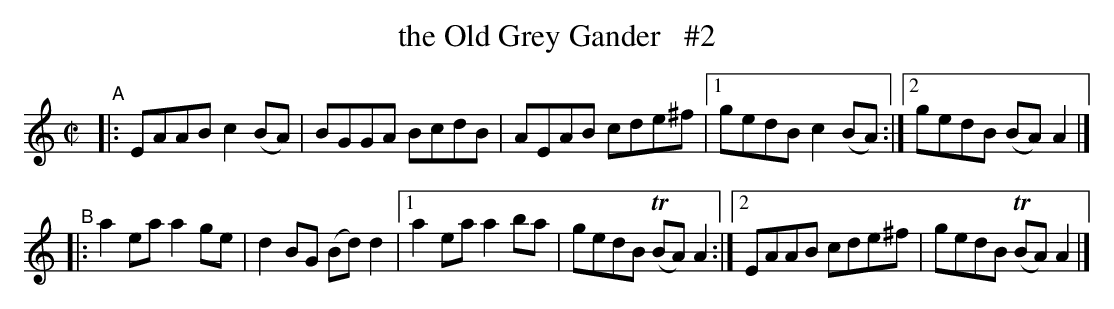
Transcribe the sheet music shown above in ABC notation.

X:1
T: the Old Grey Gander   #2
M: C|
L: 1/8
K: Am
"^A"\
|: EAAB c2(BA) | BGGA BcdB | AEAB cde^f |[1 gedB c2(BA) :|[2 gedB (BA)A2 |]
"^B"\
|: a2ea a2ge | d2BG (Bd)d2 |[1 a2ea a2ba | gedB (TBA)A2 :|[2 EAAB cde^f | gedB (TBA)A2 |]
